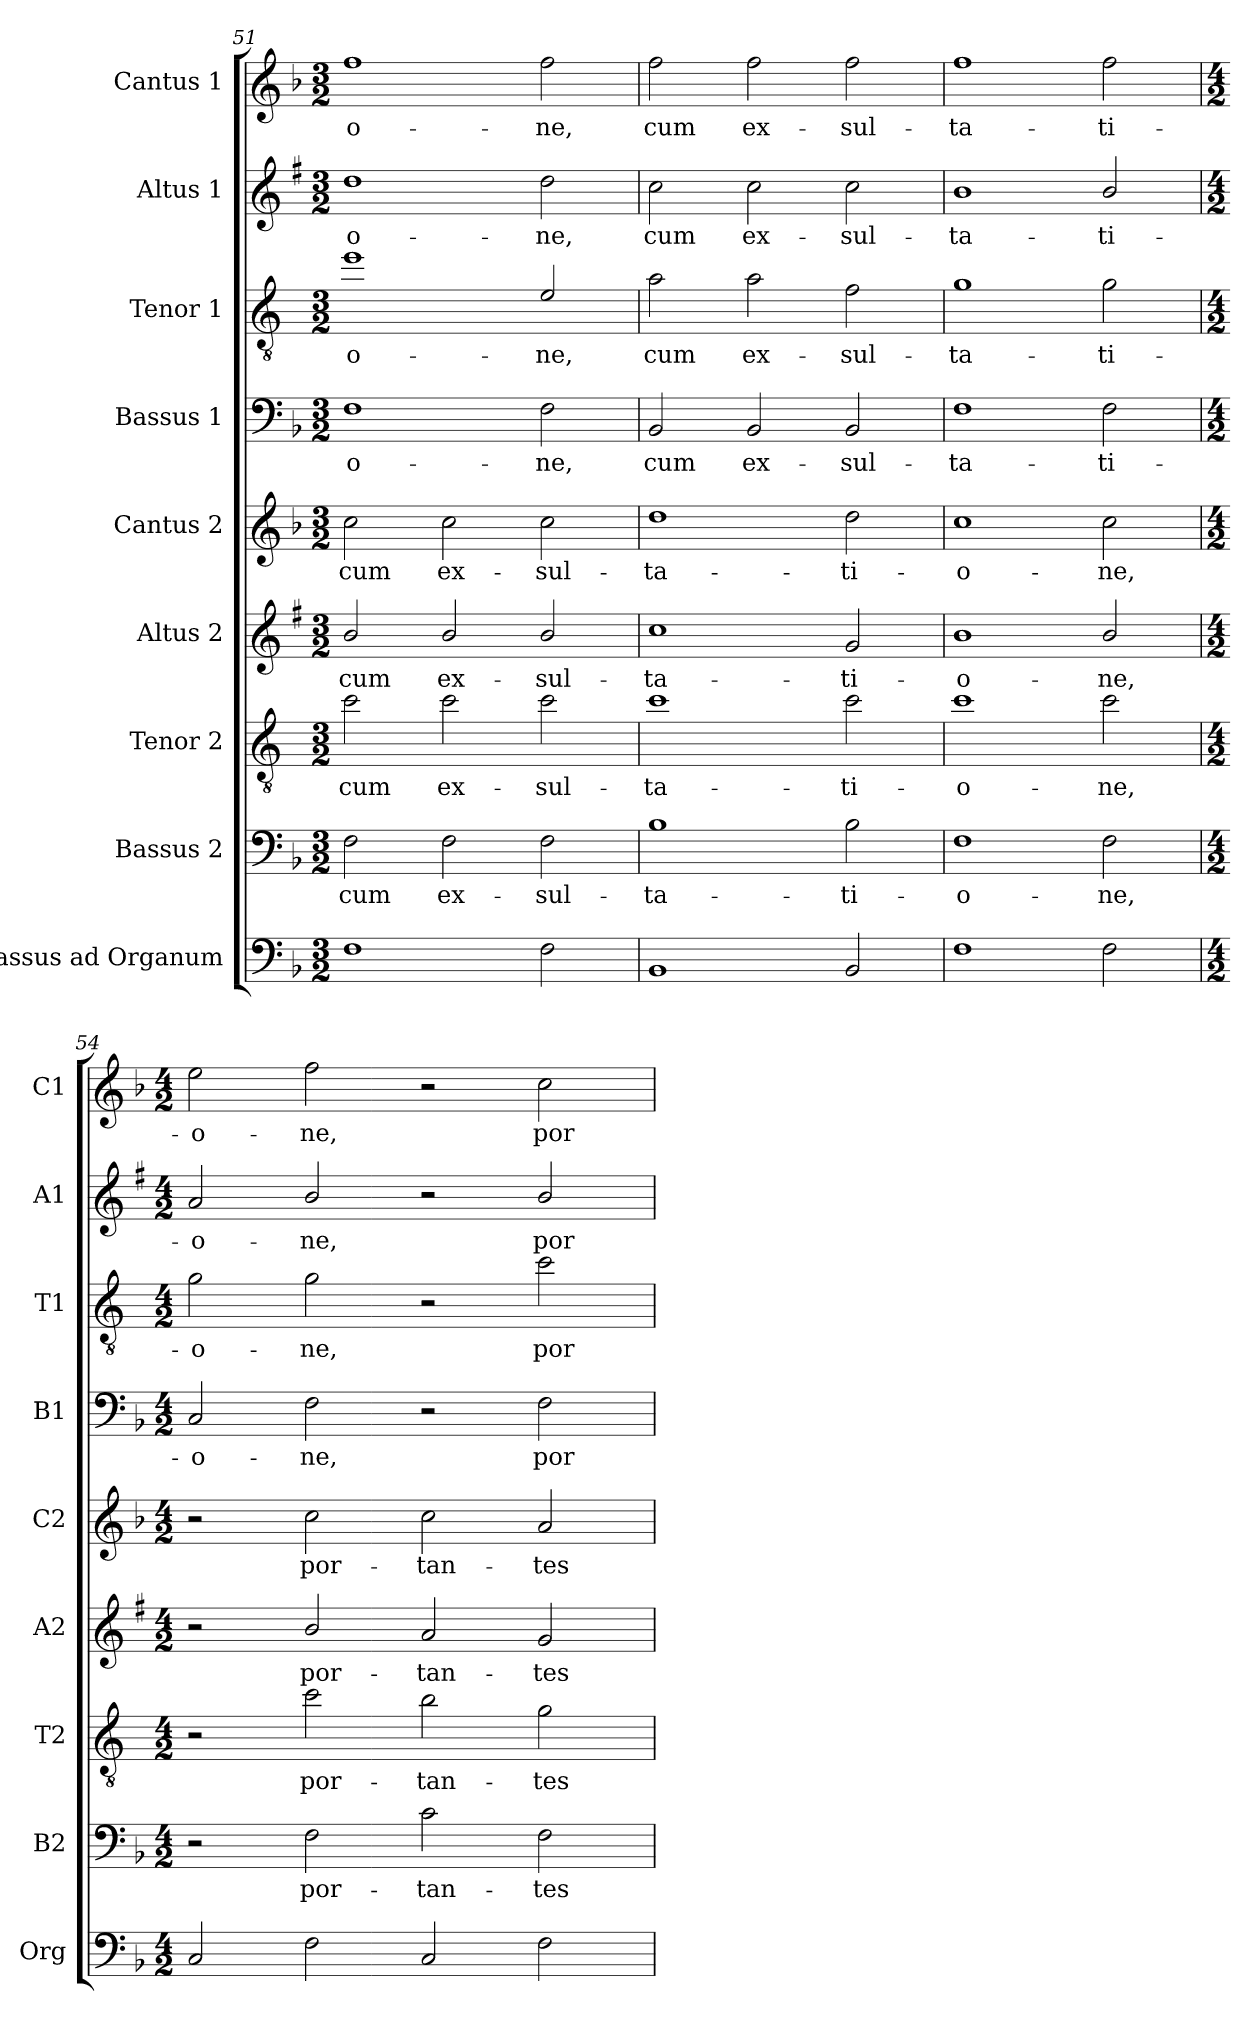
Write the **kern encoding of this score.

**kern	**kern	**text	**kern	**text	**kern	**text	**kern	**text	**kern	**text	**kern	**text	**kern	**text	**kern	**text
*part9	*part8	*part8	*part7	*part7	*part6	*part6	*part5	*part5	*part4	*part4	*part3	*part3	*part2	*part2	*part1	*part1
*staff9	*staff8	*staff8	*staff7	*staff7	*staff6	*staff6	*staff5	*staff5	*staff4	*staff4	*staff3	*staff3	*staff2	*staff2	*staff1	*staff1
*I"Bassus ad Organum	*I"Bassus 2	*	*I"Tenor 2	*	*I"Altus 2	*	*I"Cantus 2	*	*I"Bassus 1	*	*I"Tenor 1	*	*I"Altus 1	*	*I"Cantus 1	*
*I'Org	*I'B2	*	*I'T2	*	*I'A2	*	*I'C2	*	*I'B1	*	*I'T1	*	*I'A1	*	*I'C1	*
*clefF4	*clefF4	*	*clefGv2	*	*clefG2	*	*clefG2	*	*clefF4	*	*clefGv2	*	*clefG2	*	*clefG2	*
*	*	*	*ITrd4c7	*	*ITrd1c2	*	*	*	*	*	*ITrd4c7	*	*ITrd1c2	*	*	*
*k[b-]	*k[b-]	*	*k[b-]	*	*k[b-]	*	*k[b-]	*	*k[b-]	*	*k[b-]	*	*k[b-]	*	*k[b-]	*
*F:	*F:	*	*F:	*	*F:	*	*F:	*	*F:	*	*F:	*	*F:	*	*F:	*
*M3/2	*M3/2	*	*M3/2	*	*M3/2	*	*M3/2	*	*M3/2	*	*M3/2	*	*M3/2	*	*M3/2	*
=51	=51	=51	=51	=51	=51	=51	=51	=51	=51	=51	=51	=51	=51	=51	=51	=51
!	!	!LO:LY:b	!	!LO:LY:b	!	!LO:LY:b	!	!LO:LY:b	!	!LO:LY:b	!	!LO:LY:b	!	!LO:LY:b	!	!LO:LY:b
1F	2F\	cum	2f\	cum	2a/	cum	2cc\	cum	1F	-o-	1a	-o-	1cc	-o-	1ff	-o-
!	!	!LO:LY:b	!	!LO:LY:b	!	!LO:LY:b	!	!LO:LY:b	!	!	!	!	!	!	!	!
.	2F\	ex-	2f\	ex-	2a/	ex-	2cc\	ex-	.	.	.	.	.	.	.	.
!	!	!LO:LY:b	!	!LO:LY:b	!	!LO:LY:b	!	!LO:LY:b	!	!LO:LY:b	!	!LO:LY:b	!	!LO:LY:b	!	!LO:LY:b
2F\	2F\	-sul-	2f\	-sul-	2a/	-sul-	2cc\	-sul-	2F\	-ne,	2A/	-ne,	2cc\	-ne,	2ff\	-ne,
=52	=52	=52	=52	=52	=52	=52	=52	=52	=52	=52	=52	=52	=52	=52	=52	=52
!	!	!LO:LY:b	!	!LO:LY:b	!	!LO:LY:b	!	!LO:LY:b	!	!LO:LY:b	!	!LO:LY:b	!	!LO:LY:b	!	!LO:LY:b
1BB-	1B-	-ta-	1f	-ta-	1b-	-ta-	1dd	-ta-	2BB-/	cum	2d\	cum	2b-\	cum	2ff\	cum
!	!	!	!	!	!	!	!	!	!	!LO:LY:b	!	!LO:LY:b	!	!LO:LY:b	!	!LO:LY:b
.	.	.	.	.	.	.	.	.	2BB-/	ex-	2d\	ex-	2b-\	ex-	2ff\	ex-
!	!	!LO:LY:b	!	!LO:LY:b	!	!LO:LY:b	!	!LO:LY:b	!	!LO:LY:b	!	!LO:LY:b	!	!LO:LY:b	!	!LO:LY:b
2BB-/	2B-\	-ti-	2f\	-ti-	2f/	-ti-	2dd\	-ti-	2BB-/	-sul-	2B-\	-sul-	2b-\	-sul-	2ff\	-sul-
=53	=53	=53	=53	=53	=53	=53	=53	=53	=53	=53	=53	=53	=53	=53	=53	=53
!	!	!LO:LY:b	!	!LO:LY:b	!	!LO:LY:b	!	!LO:LY:b	!	!LO:LY:b	!	!LO:LY:b	!	!LO:LY:b	!	!LO:LY:b
1F	1F	-o-	1f	-o-	1a	-o-	1cc	-o-	1F	-ta-	1c	-ta-	1a	-ta-	1ff	-ta-
!	!	!LO:LY:b	!	!LO:LY:b	!	!LO:LY:b	!	!LO:LY:b	!	!LO:LY:b	!	!LO:LY:b	!	!LO:LY:b	!	!LO:LY:b
2F\	2F\	-ne,	2f\	-ne,	2a/	-ne,	2cc\	-ne,	2F\	-ti-	2c\	-ti-	2a/	-ti-	2ff\	-ti-
!!LO:LB:g=z
=54	=54	=54	=54	=54	=54	=54	=54	=54	=54	=54	=54	=54	=54	=54	=54	=54
*M4/2	*M4/2	*	*M4/2	*	*M4/2	*	*M4/2	*	*M4/2	*	*M4/2	*	*M4/2	*	*M4/2	*
!	!	!	!	!	!	!	!	!	!	!LO:LY:b	!	!LO:LY:b	!	!LO:LY:b	!	!LO:LY:b
2C/	2r	.	2r	.	2r	.	2r	.	2C/	-o-	2c\	-o-	2g/	-o-	2ee\	-o-
!	!	!LO:LY:b	!	!LO:LY:b	!	!LO:LY:b	!	!LO:LY:b	!	!LO:LY:b	!	!LO:LY:b	!	!LO:LY:b	!	!LO:LY:b
2F\	2F\	por-	2f\	por-	2a/	por-	2cc\	por-	2F\	-ne,	2c\	-ne,	2a/	-ne,	2ff\	-ne,
!	!	!LO:LY:b	!	!LO:LY:b	!	!LO:LY:b	!	!LO:LY:b	!	!	!	!	!	!	!	!
2C/	2c\	-tan-	2e\	-tan-	2g/	-tan-	2cc\	-tan-	2r	.	2r	.	2r	.	2r	.
!	!	!LO:LY:b	!	!LO:LY:b	!	!LO:LY:b	!	!LO:LY:b	!	!LO:LY:b	!	!LO:LY:b	!	!LO:LY:b	!	!LO:LY:b
2F\	2F\	-tes	2c\	-tes	2f/	-tes	2a/	-tes	2F\	por-	2f\	por-	2a/	por-	2cc\	por-
=	=	=	=	=	=	=	=	=	=	=	=	=	=	=	=	=
*-	*-	*-	*-	*-	*-	*-	*-	*-	*-	*-	*-	*-	*-	*-	*-	*-
